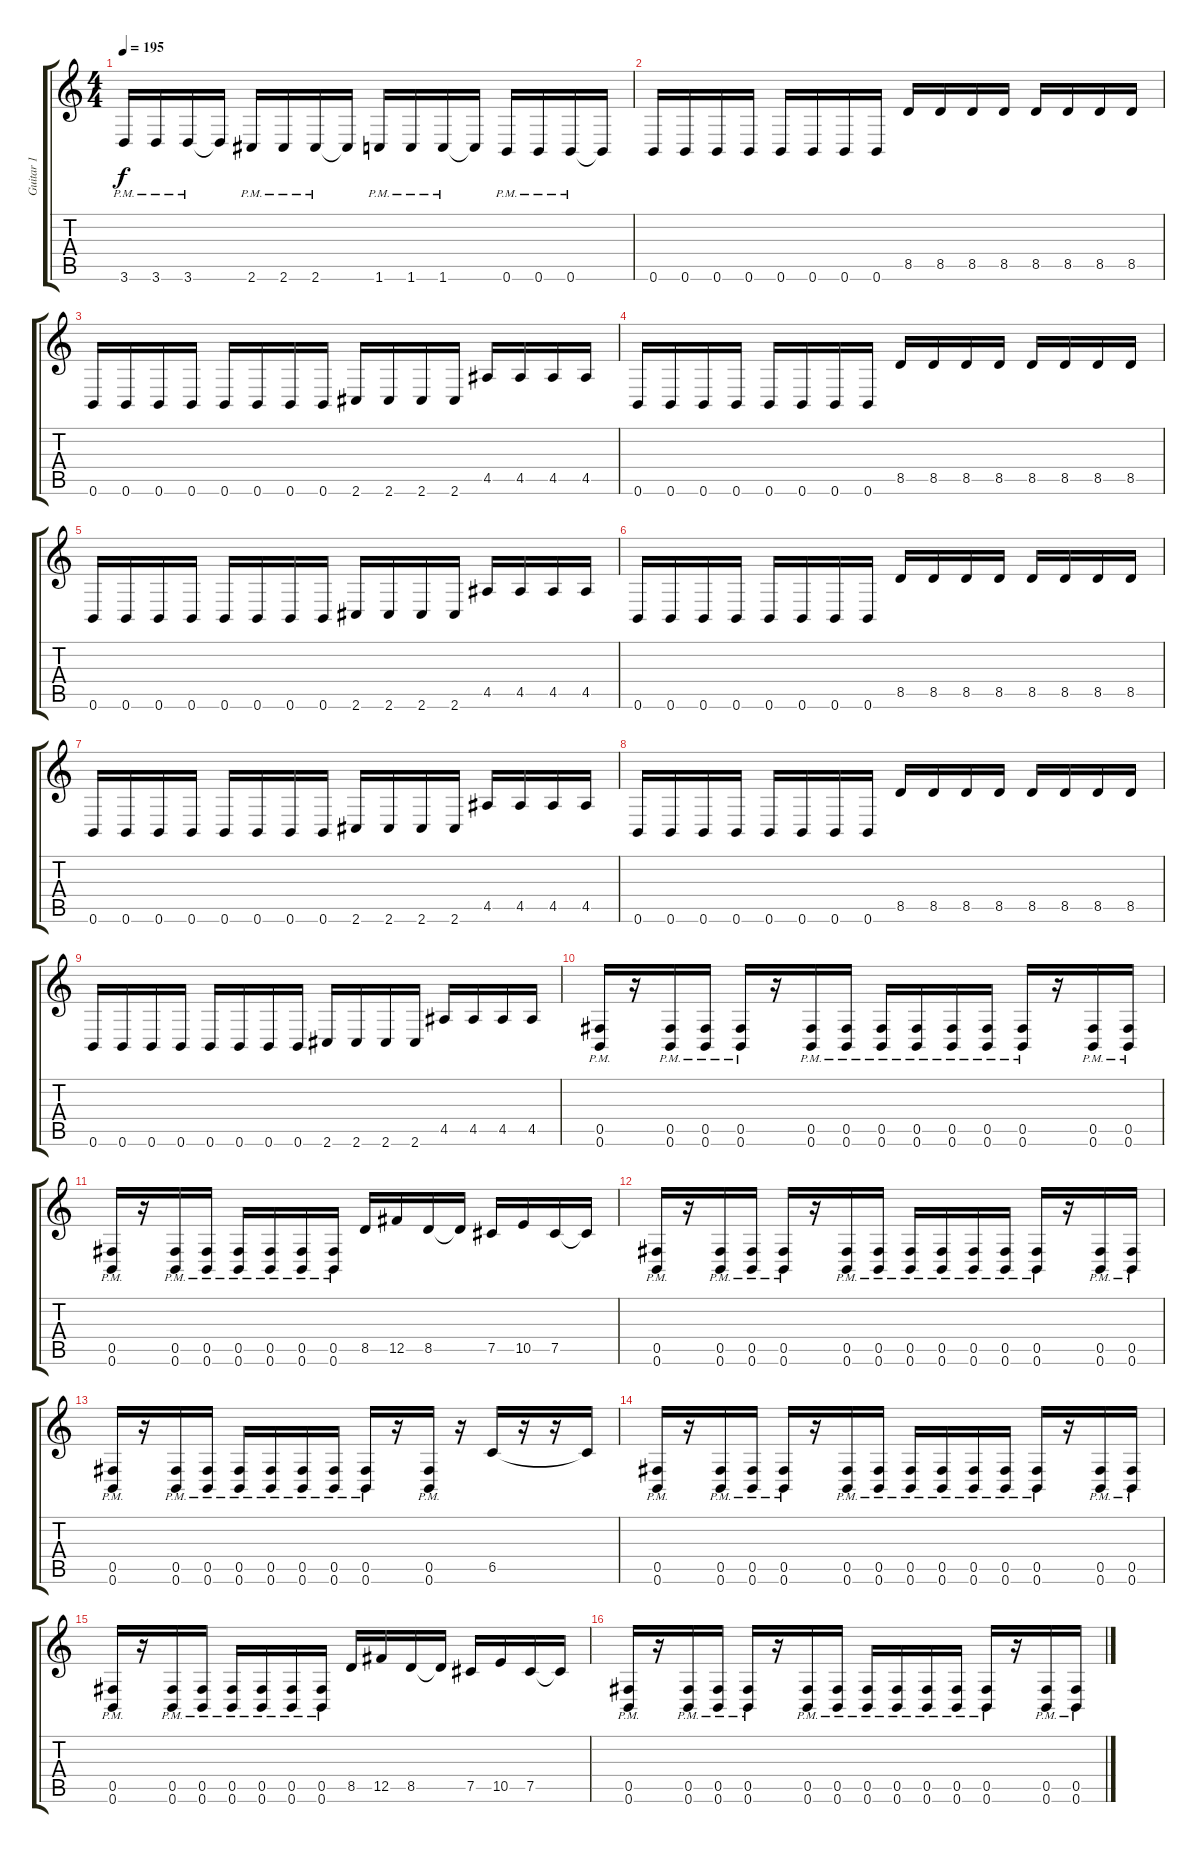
\track ("Guitar 1" "Guitar 1") {instrument distortionguitar}
\staff {score tabs}
\tuning (Db4 Ab3 E3 B2 Gb2 B1) {hide}
\ts (4 4)
\tempo 195
\clef g2
\ks c
3.6{pm}.16{dy f} 3.6{pm}.16 3.6{pm}.16 3.6{t}.16 2.6{pm}.16 2.6{pm}.16 2.6{pm}.16 2.6{t}.16 1.6{pm}.16 1.6{pm}.16 1.6{pm}.16 1.6{t}.16 0.6{pm}.16 0.6{pm}.16 0.6{pm}.16 0.6{t}.16 |
0.6.16 0.6.16 0.6.16 0.6.16 0.6.16 0.6.16 0.6.16 0.6.16 8.5.16 8.5.16 8.5.16 8.5.16 8.5.16 8.5.16 8.5.16 8.5.16 |
0.6.16 0.6.16 0.6.16 0.6.16 0.6.16 0.6.16 0.6.16 0.6.16 2.6.16 2.6.16 2.6.16 2.6.16 4.5.16 4.5.16 4.5.16 4.5.16 |
0.6.16 0.6.16 0.6.16 0.6.16 0.6.16 0.6.16 0.6.16 0.6.16 8.5.16 8.5.16 8.5.16 8.5.16 8.5.16 8.5.16 8.5.16 8.5.16 |
0.6.16 0.6.16 0.6.16 0.6.16 0.6.16 0.6.16 0.6.16 0.6.16 2.6.16 2.6.16 2.6.16 2.6.16 4.5.16 4.5.16 4.5.16 4.5.16 |
0.6.16 0.6.16 0.6.16 0.6.16 0.6.16 0.6.16 0.6.16 0.6.16 8.5.16 8.5.16 8.5.16 8.5.16 8.5.16 8.5.16 8.5.16 8.5.16 |
0.6.16 0.6.16 0.6.16 0.6.16 0.6.16 0.6.16 0.6.16 0.6.16 2.6.16 2.6.16 2.6.16 2.6.16 4.5.16 4.5.16 4.5.16 4.5.16 |
0.6.16 0.6.16 0.6.16 0.6.16 0.6.16 0.6.16 0.6.16 0.6.16 8.5.16 8.5.16 8.5.16 8.5.16 8.5.16 8.5.16 8.5.16 8.5.16 |
0.6.16 0.6.16 0.6.16 0.6.16 0.6.16 0.6.16 0.6.16 0.6.16 2.6.16 2.6.16 2.6.16 2.6.16 4.5.16 4.5.16 4.5.16 4.5.16 |
(0.5{pm} 0.6{pm}).16 r.16 (0.5{pm} 0.6{pm}).16 (0.5{pm} 0.6{pm}).16 (0.5{pm} 0.6{pm}).16 r.16 (0.5{pm} 0.6{pm}).16 (0.5{pm} 0.6{pm}).16 (0.5{pm} 0.6{pm}).16 (0.5{pm} 0.6{pm}).16 (0.5{pm} 0.6{pm}).16 (0.5{pm} 0.6{pm}).16 (0.5{pm} 0.6{pm}).16 r.16 (0.5{pm} 0.6{pm}).16 (0.5{pm} 0.6{pm}).16 |
(0.5{pm} 0.6{pm}).16 r.16 (0.5{pm} 0.6{pm}).16 (0.5{pm} 0.6{pm}).16 (0.5{pm} 0.6{pm}).16 (0.5{pm} 0.6{pm}).16 (0.5{pm} 0.6{pm}).16 (0.5{pm} 0.6{pm}).16 8.5.16 12.5.16 8.5.16 8.5{t}.16 7.5.16 10.5.16 7.5.16 7.5{t}.16 |
(0.5{pm} 0.6{pm}).16 r.16 (0.5{pm} 0.6{pm}).16 (0.5{pm} 0.6{pm}).16 (0.5{pm} 0.6{pm}).16 r.16 (0.5{pm} 0.6{pm}).16 (0.5{pm} 0.6{pm}).16 (0.5{pm} 0.6{pm}).16 (0.5{pm} 0.6{pm}).16 (0.5{pm} 0.6{pm}).16 (0.5{pm} 0.6{pm}).16 (0.5{pm} 0.6{pm}).16 r.16 (0.5{pm} 0.6{pm}).16 (0.5{pm} 0.6{pm}).16 |
(0.5{pm} 0.6{pm}).16 r.16 (0.5{pm} 0.6{pm}).16 (0.5{pm} 0.6{pm}).16 (0.5{pm} 0.6{pm}).16 (0.5{pm} 0.6{pm}).16 (0.5{pm} 0.6{pm}).16 (0.5{pm} 0.6{pm}).16 (0.5{pm} 0.6{pm}).16 r.16 (0.5{pm} 0.6{pm}).16 r.16 6.5.16 r.16 r.16 6.5{t}.16 |
(0.5{pm} 0.6{pm}).16 r.16 (0.5{pm} 0.6{pm}).16 (0.5{pm} 0.6{pm}).16 (0.5{pm} 0.6{pm}).16 r.16 (0.5{pm} 0.6{pm}).16 (0.5{pm} 0.6{pm}).16 (0.5{pm} 0.6{pm}).16 (0.5{pm} 0.6{pm}).16 (0.5{pm} 0.6{pm}).16 (0.5{pm} 0.6{pm}).16 (0.5{pm} 0.6{pm}).16 r.16 (0.5{pm} 0.6{pm}).16 (0.5{pm} 0.6{pm}).16 |
(0.5{pm} 0.6{pm}).16 r.16 (0.5{pm} 0.6{pm}).16 (0.5{pm} 0.6{pm}).16 (0.5{pm} 0.6{pm}).16 (0.5{pm} 0.6{pm}).16 (0.5{pm} 0.6{pm}).16 (0.5{pm} 0.6{pm}).16 8.5.16 12.5.16 8.5.16 8.5{t}.16 7.5.16 10.5.16 7.5.16 7.5{t}.16 |
(0.5{pm} 0.6{pm}).16 r.16 (0.5{pm} 0.6{pm}).16 (0.5{pm} 0.6{pm}).16 (0.5{pm} 0.6{pm}).16 r.16 (0.5{pm} 0.6{pm}).16 (0.5{pm} 0.6{pm}).16 (0.5{pm} 0.6{pm}).16 (0.5{pm} 0.6{pm}).16 (0.5{pm} 0.6{pm}).16 (0.5{pm} 0.6{pm}).16 (0.5{pm} 0.6{pm}).16 r.16 (0.5{pm} 0.6{pm}).16 (0.5{pm} 0.6{pm}).16
